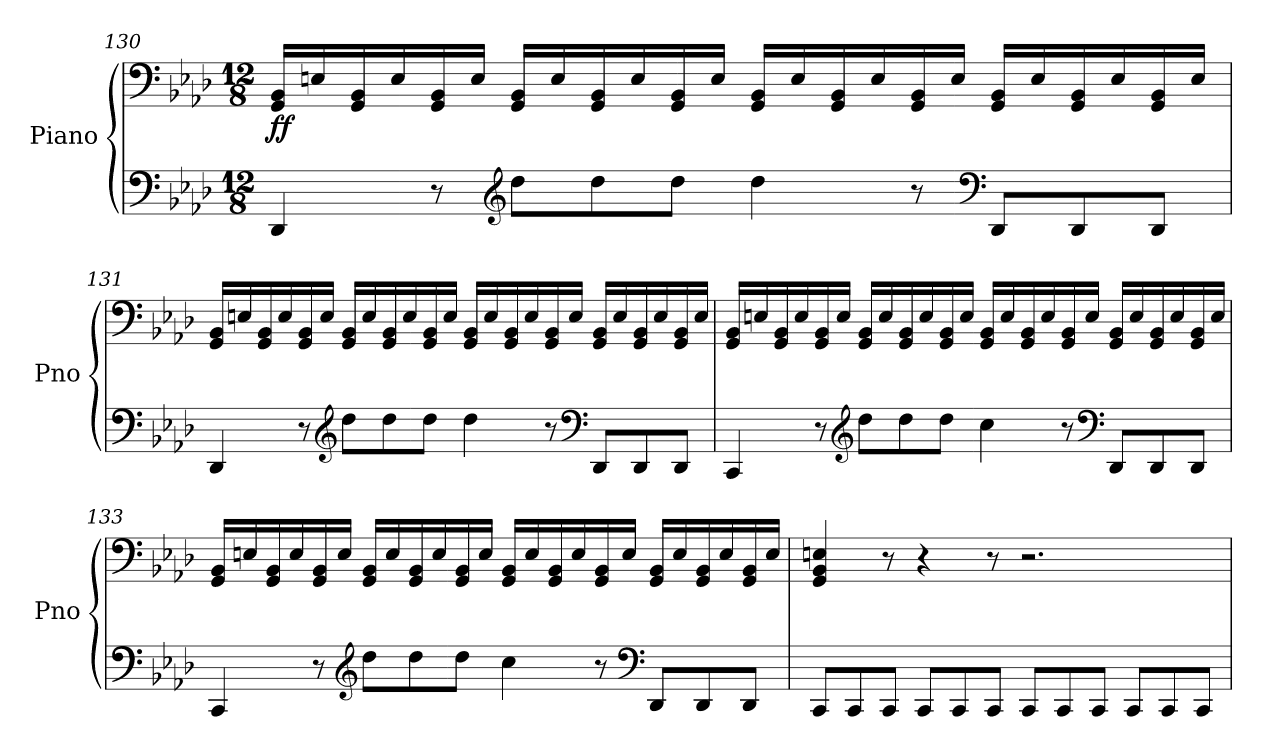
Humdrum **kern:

**kern	**kern	**dynam
*part1	*part1	*part1
*staff2	*staff1	*staff1/2
*I"Piano	*	*
*I'Pno	*	*
!!LO:PB:g=z
*clefF4	*clefF4	*
*k[b-e-a-d-]	*k[b-e-a-d-]	*
*M12/8	*M12/8	*
=130	=130	=130
!	!	!LO:DY:b
4DD-/	16GG/ 16BB-/LL	ff
.	16En/	.
.	16GG/ 16BB-/	.
.	16E/	.
8r	16GG/ 16BB-/	.
.	16E/JJ	.
*clefG2	*	*
8dd-\L	16GG/ 16BB-/LL	.
.	16E/	.
8dd-\	16GG/ 16BB-/	.
.	16E/	.
8dd-\J	16GG/ 16BB-/	.
.	16E/JJ	.
4dd-\	16GG/ 16BB-/LL	.
.	16E/	.
.	16GG/ 16BB-/	.
.	16E/	.
8r	16GG/ 16BB-/	.
.	16E/JJ	.
*clefF4	*	*
8DD-/L	16GG/ 16BB-/LL	.
.	16E/	.
8DD-/	16GG/ 16BB-/	.
.	16E/	.
8DD-/J	16GG/ 16BB-/	.
.	16E/JJ	.
!!LO:LB:g=z
=131	=131	=131
4DD-/	16GG/ 16BB-/LL	.
.	16En/	.
.	16GG/ 16BB-/	.
.	16E/	.
8r	16GG/ 16BB-/	.
.	16E/JJ	.
*clefG2	*	*
8dd-\L	16GG/ 16BB-/LL	.
.	16E/	.
8dd-\	16GG/ 16BB-/	.
.	16E/	.
8dd-\J	16GG/ 16BB-/	.
.	16E/JJ	.
4dd-\	16GG/ 16BB-/LL	.
.	16E/	.
.	16GG/ 16BB-/	.
.	16E/	.
8r	16GG/ 16BB-/	.
.	16E/JJ	.
*clefF4	*	*
8DD-/L	16GG/ 16BB-/LL	.
.	16E/	.
8DD-/	16GG/ 16BB-/	.
.	16E/	.
8DD-/J	16GG/ 16BB-/	.
.	16E/JJ	.
!!LO:LB:g=z
=132	=132	=132
4CC/	16GG/ 16BB-/LL	.
.	16En/	.
.	16GG/ 16BB-/	.
.	16E/	.
8r	16GG/ 16BB-/	.
.	16E/JJ	.
*clefG2	*	*
8dd-\L	16GG/ 16BB-/LL	.
.	16E/	.
8dd-\	16GG/ 16BB-/	.
.	16E/	.
8dd-\J	16GG/ 16BB-/	.
.	16E/JJ	.
4cc\	16GG/ 16BB-/LL	.
.	16E/	.
.	16GG/ 16BB-/	.
.	16E/	.
8r	16GG/ 16BB-/	.
.	16E/JJ	.
*clefF4	*	*
8DD-/L	16GG/ 16BB-/LL	.
.	16E/	.
8DD-/	16GG/ 16BB-/	.
.	16E/	.
8DD-/J	16GG/ 16BB-/	.
.	16E/JJ	.
!!LO:LB:g=z
=133	=133	=133
4CC/	16GG/ 16BB-/LL	.
.	16En/	.
.	16GG/ 16BB-/	.
.	16E/	.
8r	16GG/ 16BB-/	.
.	16E/JJ	.
*clefG2	*	*
8dd-\L	16GG/ 16BB-/LL	.
.	16E/	.
8dd-\	16GG/ 16BB-/	.
.	16E/	.
8dd-\J	16GG/ 16BB-/	.
.	16E/JJ	.
4cc\	16GG/ 16BB-/LL	.
.	16E/	.
.	16GG/ 16BB-/	.
.	16E/	.
8r	16GG/ 16BB-/	.
.	16E/JJ	.
*clefF4	*	*
8DD-/L	16GG/ 16BB-/LL	.
.	16E/	.
8DD-/	16GG/ 16BB-/	.
.	16E/	.
8DD-/J	16GG/ 16BB-/	.
.	16E/JJ	.
!!LO:LB:g=z
=134	=134	=134
!	!	!LO:DY:b=2
!	!	!LO:DY:n=1:b=2
!	!	!LO:DY:n=2:b
8CC/L	4GG/ 4BB-/ 4En/	p other-dynamics p
8CC/	.	.
8CC/J	8r	.
8CC/L	4r	.
8CC/	.	.
8CC/J	8r	.
8CC/L	2.r	.
8CC/	.	.
8CC/J	.	.
8CC/L	.	.
8CC/	.	.
8CC/J	.	.
=	=	=
*-	*-	*-
